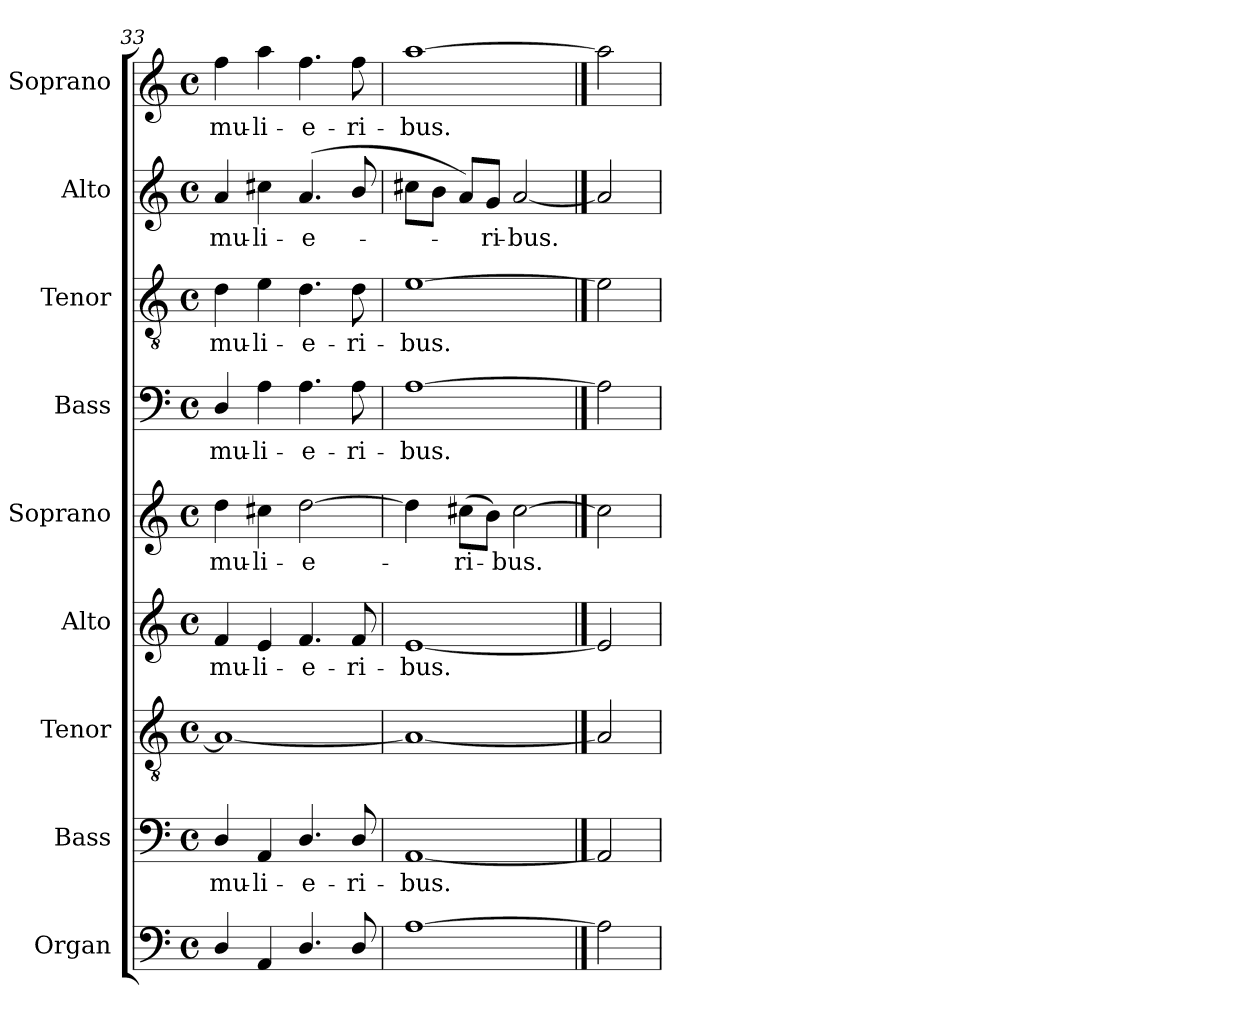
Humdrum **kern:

**kern	**kern	**text	**kern	**kern	**text	**kern	**text	**kern	**text	**kern	**text	**kern	**text	**kern	**text
*part9	*part8	*part8	*part7	*part6	*part6	*part5	*part5	*part4	*part4	*part3	*part3	*part2	*part2	*part1	*part1
*staff9	*staff8	*staff8	*staff7	*staff6	*staff6	*staff5	*staff5	*staff4	*staff4	*staff3	*staff3	*staff2	*staff2	*staff1	*staff1
*I"Organ	*I"Bass	*	*I"Tenor	*I"Alto	*	*I"Soprano	*	*I"Bass	*	*I"Tenor	*	*I"Alto	*	*I"Soprano	*
*	*I'B.	*	*I'T.	*I'A.	*	*I'S.	*	*I'B.	*	*I'T.	*	*I'A.	*	*I'S.	*
*clefF4	*clefF4	*	*clefGv2	*clefG2	*	*clefG2	*	*clefF4	*	*clefGv2	*	*clefG2	*	*clefG2	*
*	*	*	*ITrd7c12	*	*	*	*	*	*	*ITrd7c12	*	*	*	*	*
*k[]	*k[]	*	*k[]	*k[]	*	*k[]	*	*k[]	*	*k[]	*	*k[]	*	*k[]	*
*C:	*C:	*	*C:	*C:	*	*C:	*	*C:	*	*C:	*	*C:	*	*C:	*
*M4/4	*M4/4	*	*M4/4	*M4/4	*	*M4/4	*	*M4/4	*	*M4/4	*	*M4/4	*	*M4/4	*
*met(c)	*met(c)	*	*met(c)	*met(c)	*	*met(c)	*	*met(c)	*	*met(c)	*	*met(c)	*	*met(c)	*
=33	=33	=33	=33	=33	=33	=33	=33	=33	=33	=33	=33	=33	=33	=33	=33
!	!	!LO:LY:b:color=#000000	!	!	!	!	!	!	!	!	!	!	!	!	!
!	!	!	!	!	!LO:LY:b:color=#000000	!	!	!	!	!	!	!	!	!	!
!	!	!	!	!	!	!	!LO:LY:b:color=#000000	!	!	!	!	!	!	!	!
!	!	!	!	!	!	!	!	!	!LO:LY:b:color=#000000	!	!	!	!	!	!
!	!	!	!	!	!	!	!	!	!	!	!LO:LY:b:color=#000000	!	!	!	!
!	!	!	!	!	!	!	!	!	!	!	!	!	!LO:LY:b:color=#000000	!	!
!	!	!	!	!	!	!	!	!	!	!	!	!	!	!	!LO:LY:b:color=#000000
4Di/	4Di/	mu-	1AAi_	4fi/	mu-	4ddi\	mu-	4Di/	mu-	4Di\	mu-	4ai/	mu-	4ffi\	mu-
!	!	!LO:LY:b:color=#000000	!	!	!	!	!	!	!	!	!	!	!	!	!
!	!	!	!	!	!LO:LY:b:color=#000000	!	!	!	!	!	!	!	!	!	!
!	!	!	!	!	!	!	!LO:LY:b:color=#000000	!	!	!	!	!	!	!	!
!	!	!	!	!	!	!	!	!	!LO:LY:b:color=#000000	!	!	!	!	!	!
!	!	!	!	!	!	!	!	!	!	!	!LO:LY:b:color=#000000	!	!	!	!
!	!	!	!	!	!	!	!	!	!	!	!	!	!LO:LY:b:color=#000000	!	!
!	!	!	!	!	!	!	!	!	!	!	!	!	!	!	!LO:LY:b:color=#000000
4AAi/	4AAi/	-li-	.	4ei/	-li-	4cc#Xi\	-li-	4Ai\	-li-	4Ei\	-li-	4cc#Xi\	-li-	4aai\	-li-
!	!	!LO:LY:b:color=#000000	!	!	!	!	!	!	!	!	!	!	!	!	!
!	!	!	!	!	!LO:LY:b:color=#000000	!	!	!	!	!	!	!	!	!	!
!	!	!	!	!	!	!	!LO:LY:b:color=#000000	!	!	!	!	!	!	!	!
!	!	!	!	!	!	!	!	!	!LO:LY:b:color=#000000	!	!	!	!	!	!
!	!	!	!	!	!	!	!	!	!	!	!LO:LY:b:color=#000000	!	!	!	!
!	!	!	!	!	!	!	!	!	!	!	!	!	!LO:LY:b:color=#000000	!	!
!	!	!	!	!	!	!	!	!	!	!	!	!	!	!	!LO:LY:b:color=#000000
4.Di/	4.Di/	-e-	.	4.fi/	-e-	[2ddi\	-e-	4.Ai\	-e-	4.Di\	-e-	(4.ai/	-e-	4.ffi\	-e-
!	!	!LO:LY:b:color=#000000	!	!	!	!	!	!	!	!	!	!	!	!	!
!	!	!	!	!	!LO:LY:b:color=#000000	!	!	!	!	!	!	!	!	!	!
!	!	!	!	!	!	!	!	!	!LO:LY:b:color=#000000	!	!	!	!	!	!
!	!	!	!	!	!	!	!	!	!	!	!LO:LY:b:color=#000000	!	!	!	!
!	!	!	!	!	!	!	!	!	!	!	!	!	!	!	!LO:LY:b:color=#000000
8Di/	8Di/	-ri-	.	8fi/	-ri-	.	.	8Ai\	-ri-	8Di\	-ri-	8bi/	.	8ffi\	-ri-
=34	=34	=34	=34	=34	=34	=34	=34	=34	=34	=34	=34	=34	=34	=34	=34
!	!	!LO:LY:b:color=#000000	!	!	!	!	!	!	!	!	!	!	!	!	!
!	!	!	!	!	!LO:LY:b:color=#000000	!	!	!	!	!	!	!	!	!	!
!	!	!	!	!	!	!	!	!	!LO:LY:b:color=#000000	!	!	!	!	!	!
!	!	!	!	!	!	!	!	!	!	!	!LO:LY:b:color=#000000	!	!	!	!
!	!	!	!	!	!	!	!	!	!	!	!	!	!	!	!LO:LY:b:color=#000000
[1Ai	[1AAi	-bus.	1AAi_	[1ei	-bus.	4ddi\]	.	[1Ai	-bus.	[1Ei	-bus.	8cc#Xi\L	.	[1aai	-bus.
.	.	.	.	.	.	.	.	.	.	.	.	8bi\J	.	.	.
!	!	!	!	!	!	!	!LO:LY:b:color=#000000	!	!	!	!	!	!	!	!
.	.	.	.	.	.	(8cc#Xi\L	-ri-	.	.	.	.	8ai/L)	.	.	.
!	!	!	!	!	!	!	!	!	!	!	!	!	!LO:LY:b:color=#000000	!	!
.	.	.	.	.	.	8bi\J)	.	.	.	.	.	8gi/J	-ri-	.	.
!	!	!	!	!	!	!	!LO:LY:b:color=#000000	!	!	!	!	!	!	!	!
!	!	!	!	!	!	!	!	!	!	!	!	!	!LO:LY:b:color=#000000	!	!
.	.	.	.	.	.	[2cc#i	-bus.	.	.	.	.	[2ai	-bus.	.	.
==35	==35	==35	==35	==35	==35	==35	==35	==35	==35	==35	==35	==35	==35	==35	==35
2Ai]	2AAi]	.	2AAi]	2ei]	.	2cc#i]	.	2Ai]	.	2Ei]	.	2ai]	.	2aai]	.
=	=	=	=	=	=	=	=	=	=	=	=	=	=	=	=
*-	*-	*-	*-	*-	*-	*-	*-	*-	*-	*-	*-	*-	*-	*-	*-
